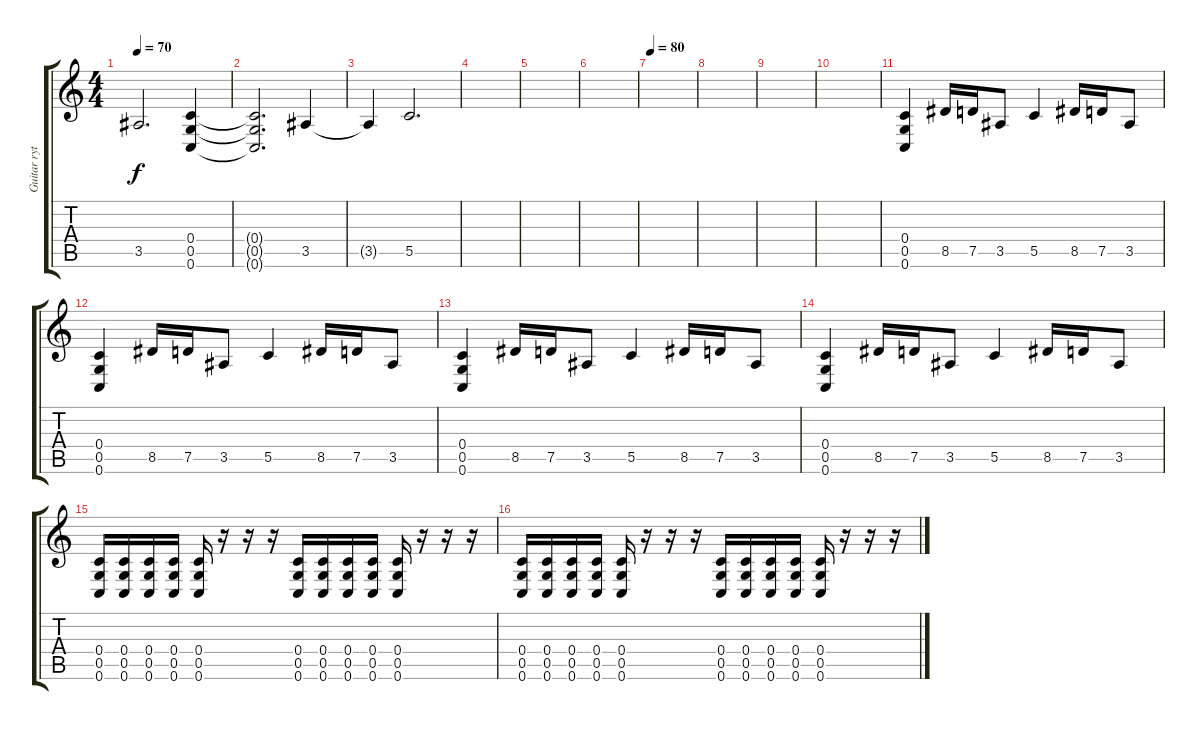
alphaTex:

\track ("Guitar rythm" "Guitar ryt") {instrument distortionguitar}
\staff {score tabs}
\tuning (D4 A3 F3 C3 G2 C2) {hide}
\ts (4 4)
\tempo 70
\clef g2
\ks c
3.5.2{d dy f} (0.4 0.5 0.6).4 |
(0.4{t} 0.5{t} 0.6{t}).2{d} 3.5.4 |
3.5{t}.4 5.5.2{d} |
|
|
|
\tempo 80
|
|
|
|
(0.4 0.5 0.6).4 8.5.16 7.5.16 3.5.8 5.5.4 8.5.16 7.5.16 3.5.8 |
(0.4 0.5 0.6).4 8.5.16 7.5.16 3.5.8 5.5.4 8.5.16 7.5.16 3.5.8 |
(0.4 0.5 0.6).4 8.5.16 7.5.16 3.5.8 5.5.4 8.5.16 7.5.16 3.5.8 |
(0.4 0.5 0.6).4 8.5.16 7.5.16 3.5.8 5.5.4 8.5.16 7.5.16 3.5.8 |
(0.4 0.5 0.6).16 (0.4 0.5 0.6).16 (0.4 0.5 0.6).16 (0.4 0.5 0.6).16 (0.4 0.5 0.6).16 r.16 r.16 r.16 (0.4 0.5 0.6).16 (0.4 0.5 0.6).16 (0.4 0.5 0.6).16 (0.4 0.5 0.6).16 (0.4 0.5 0.6).16 r.16 r.16 r.16 |
(0.4 0.5 0.6).16 (0.4 0.5 0.6).16 (0.4 0.5 0.6).16 (0.4 0.5 0.6).16 (0.4 0.5 0.6).16 r.16 r.16 r.16 (0.4 0.5 0.6).16 (0.4 0.5 0.6).16 (0.4 0.5 0.6).16 (0.4 0.5 0.6).16 (0.4 0.5 0.6).16 r.16 r.16 r.16
